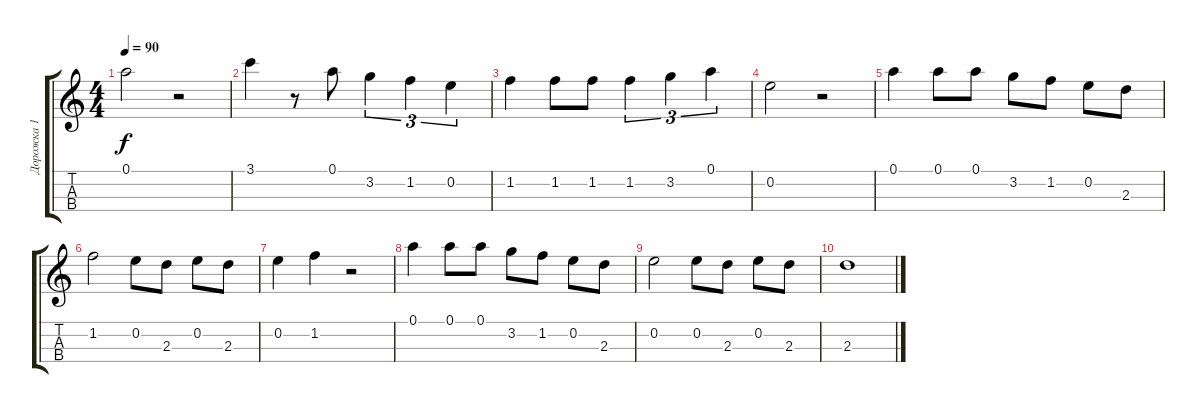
\track ("Дорожка 1" "Дорожка 1") {instrument acousticguitarsteel}
\staff {score tabs}
\tuning (A4 E4 C4 G3) {hide}
\ts (4 4)
\tempo 90
\clef g2
\ks c
0.1.2{dy f} r.2 |
3.1.4 r.8 0.1.8 3.2.4{tu (3 2)} 1.2.4{tu (3 2)} 0.2.4{tu (3 2)} |
1.2.4 1.2.8 1.2.8 1.2.4{tu (3 2)} 3.2.4{tu (3 2)} 0.1.4{tu (3 2)} |
0.2.2 r.2 |
0.1.4 0.1.8 0.1.8 3.2.8 1.2.8 0.2.8 2.3.8 |
1.2.2 0.2.8 2.3.8 0.2.8 2.3.8 |
0.2.4 1.2.4 r.2 |
0.1.4 0.1.8 0.1.8 3.2.8 1.2.8 0.2.8 2.3.8 |
0.2.2 0.2.8 2.3.8 0.2.8 2.3.8 |
2.3.1
